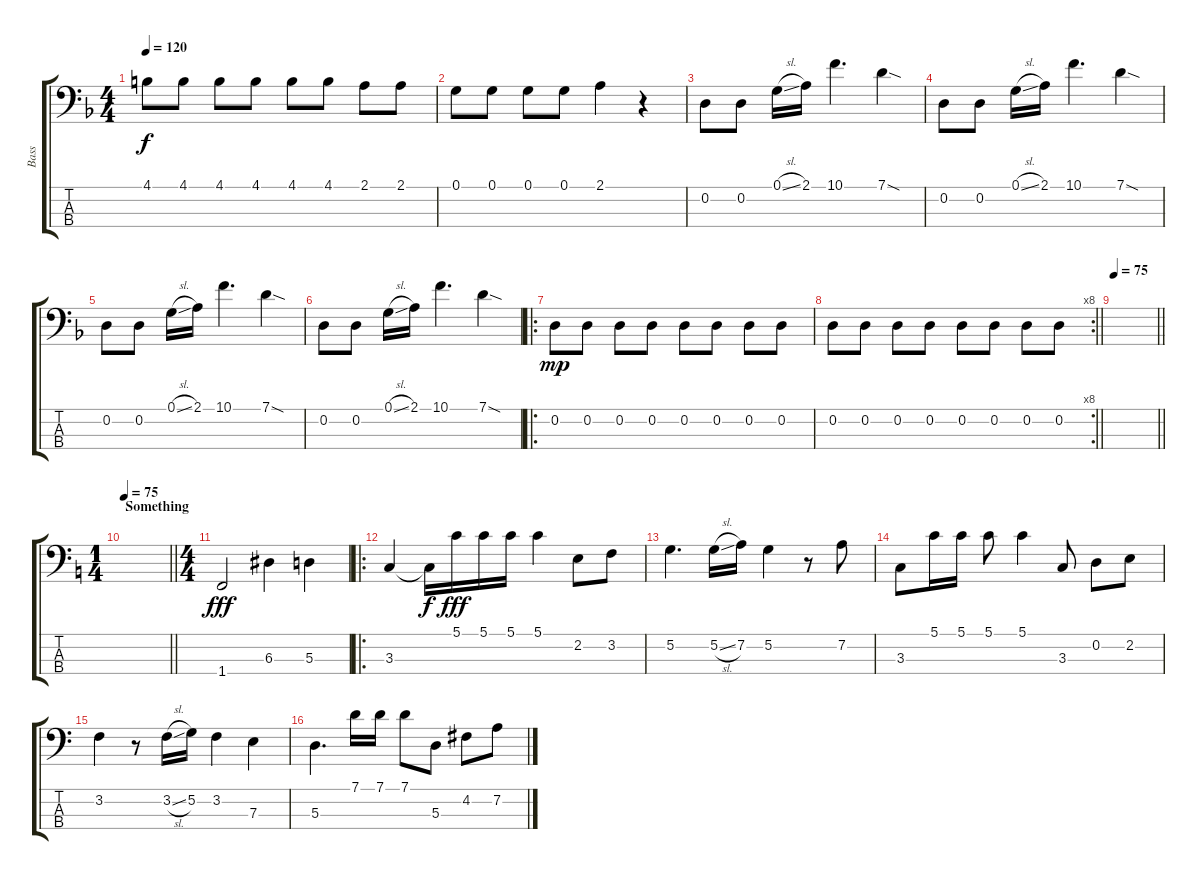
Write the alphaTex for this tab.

\track ("Bass" "Bass") {instrument electricbassfinger}
\staff {score tabs}
\tuning (G2 D2 A1 E1) {hide}
\ts (4 4)
\tempo 120
\clef f4
\ks f
4.1.8{dy f} 4.1.8 4.1.8 4.1.8 4.1.8 4.1.8 2.1.8 2.1.8 |
0.1.8 0.1.8 0.1.8 0.1.8 2.1.4 r.4 |
0.2.8 0.2.8 0.1{sl}.16 2.1.16 10.1.4{d} 7.1{sod}.4 |
0.2.8 0.2.8 0.1{sl}.16 2.1.16 10.1.4{d} 7.1{sod}.4 |
0.2.8 0.2.8 0.1{sl}.16 2.1.16 10.1.4{d} 7.1{sod}.4 |
0.2.8 0.2.8 0.1{sl}.16 2.1.16 10.1.4{d} 7.1{sod}.4 |
\ro
0.2.8{dy mp} 0.2.8 0.2.8 0.2.8 0.2.8 0.2.8 0.2.8 0.2.8 |
\rc 8
\barLineRight lightlight
0.2.8 0.2.8 0.2.8 0.2.8 0.2.8 0.2.8 0.2.8 0.2.8 |
\tempo 75
\barLineRight lightlight
|
\ts (1 4)
\section ("" "Something")
\tempo 75
\barLineRight lightlight
\ks c
|
\ts (4 4)
1.4.2{dy fff} 6.3.4 5.3.4 |
\ro
3.3.4 3.3{t}.16{dy f} 5.1.16{dy fff} 5.1.16 5.1.16 5.1.4 2.2.8 3.2.8 |
5.2.4{d} 5.2{sl}.16 7.2.16 5.2.4 r.8 7.2.8 |
3.3.8 5.1.16 5.1.16 5.1.8 5.1.4 3.3.8 0.2.8 2.2.8 |
3.2.4 r.8 3.2{sl}.16 5.2.16 3.2.4 7.3.4 |
5.3.4{d} 7.1.16 7.1.16 7.1.8 5.3.8 4.2.8 7.2.8
